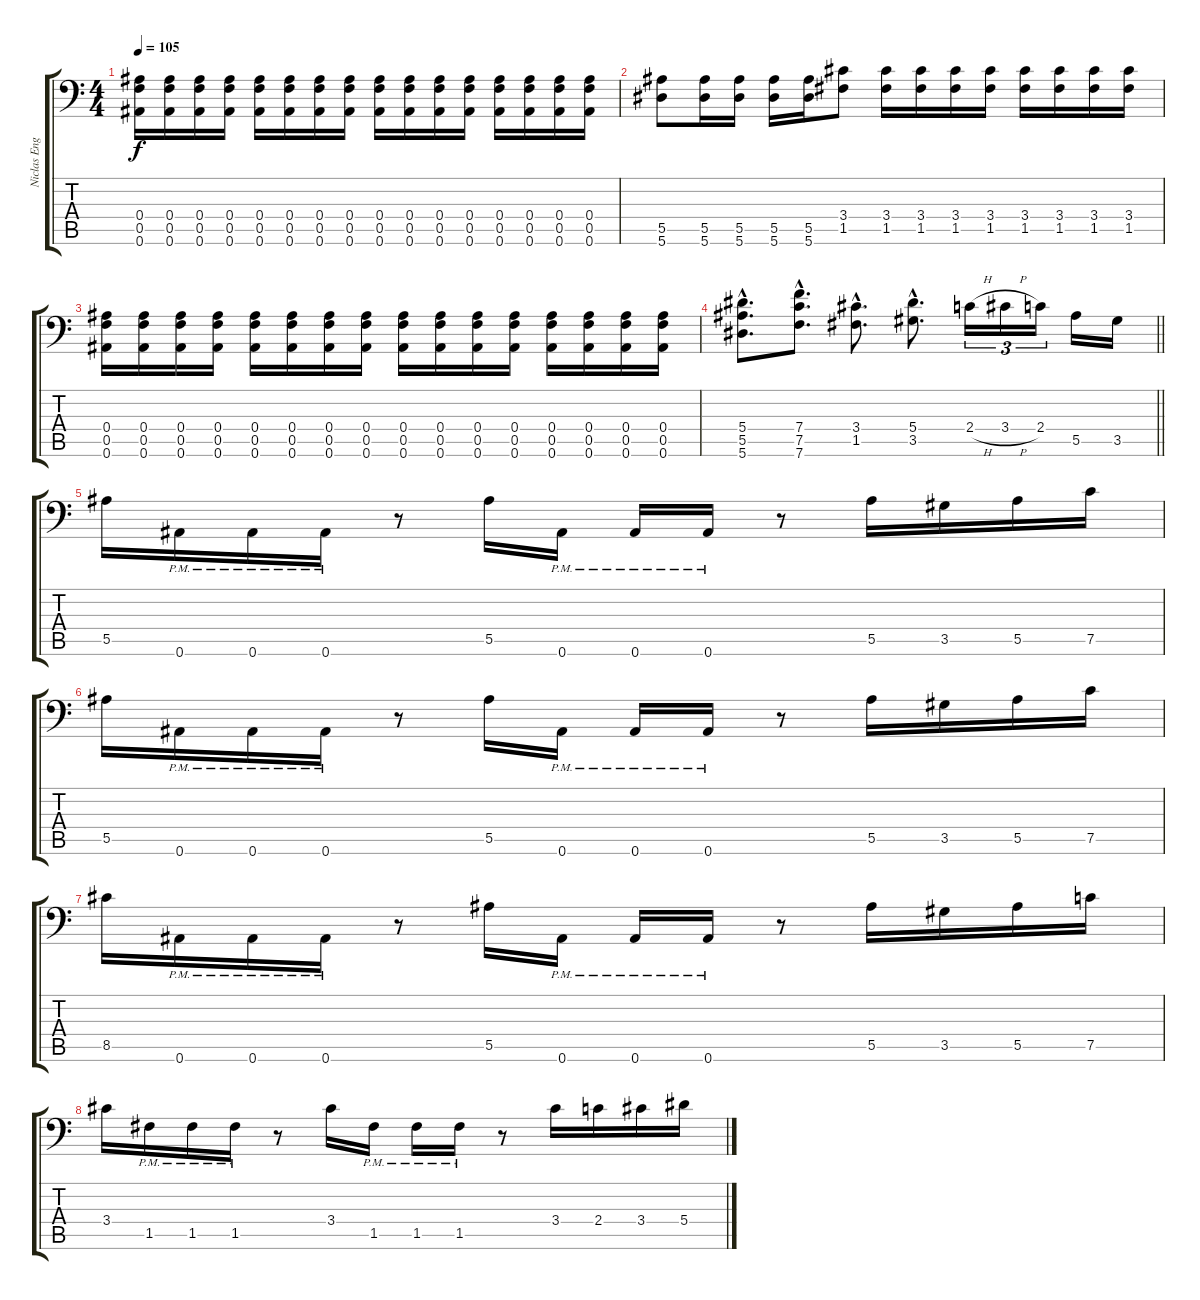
\track ("Niclas Engelin" "Niclas Eng") {instrument distortionguitar}
\staff {score tabs}
\tuning (C4 G3 Eb3 Bb2 F2 Bb1) {hide}
\ts (4 4)
\tempo 105
\clef f4
\ks c
(0.4 0.5 0.6).16{dy f} (0.4 0.5 0.6).16 (0.4 0.5 0.6).16 (0.4 0.5 0.6).16 (0.4 0.5 0.6).16 (0.4 0.5 0.6).16 (0.4 0.5 0.6).16 (0.4 0.5 0.6).16 (0.4 0.5 0.6).16 (0.4 0.5 0.6).16 (0.4 0.5 0.6).16 (0.4 0.5 0.6).16 (0.4 0.5 0.6).16 (0.4 0.5 0.6).16 (0.4 0.5 0.6).16 (0.4 0.5 0.6).16 |
(5.5 5.6).8 (5.5 5.6).16 (5.5 5.6).16 (5.5 5.6).16 (5.5 5.6).16 (3.4 1.5).8 (3.4 1.5).16 (3.4 1.5).16 (3.4 1.5).16 (3.4 1.5).16 (3.4 1.5).16 (3.4 1.5).16 (3.4 1.5).16 (3.4 1.5).16 |
(0.4 0.5 0.6).16 (0.4 0.5 0.6).16 (0.4 0.5 0.6).16 (0.4 0.5 0.6).16 (0.4 0.5 0.6).16 (0.4 0.5 0.6).16 (0.4 0.5 0.6).16 (0.4 0.5 0.6).16 (0.4 0.5 0.6).16 (0.4 0.5 0.6).16 (0.4 0.5 0.6).16 (0.4 0.5 0.6).16 (0.4 0.5 0.6).16 (0.4 0.5 0.6).16 (0.4 0.5 0.6).16 (0.4 0.5 0.6).16 |
\barLineRight lightlight
(5.4{hac} 5.5{hac} 5.6{hac}).8{d} (7.4{hac} 7.5{hac} 7.6{hac}).8{d} (3.4{hac} 1.5{hac}).8{d} (5.4{hac} 3.5{hac}).8{d} 2.4{h}.16{tu (3 2)} 3.4{h}.16{tu (3 2)} 2.4.16{tu (3 2)} 5.5.16 3.5.16 |
5.5.16 0.6{pm}.16 0.6{pm}.16 0.6{pm}.16 r.8 5.5.16 0.6{pm}.16 0.6{pm}.16 0.6{pm}.16 r.8 5.5.16 3.5.16 5.5.16 7.5.16 |
5.5.16 0.6{pm}.16 0.6{pm}.16 0.6{pm}.16 r.8 5.5.16 0.6{pm}.16 0.6{pm}.16 0.6{pm}.16 r.8 5.5.16 3.5.16 5.5.16 7.5.16 |
8.5.16 0.6{pm}.16 0.6{pm}.16 0.6{pm}.16 r.8 5.5.16 0.6{pm}.16 0.6{pm}.16 0.6{pm}.16 r.8 5.5.16 3.5.16 5.5.16 7.5.16 |
3.4.16 1.5{pm}.16 1.5{pm}.16 1.5{pm}.16 r.8 3.4.16 1.5{pm}.16 1.5{pm}.16 1.5{pm}.16 r.8 3.4.16 2.4.16 3.4.16 5.4.16
